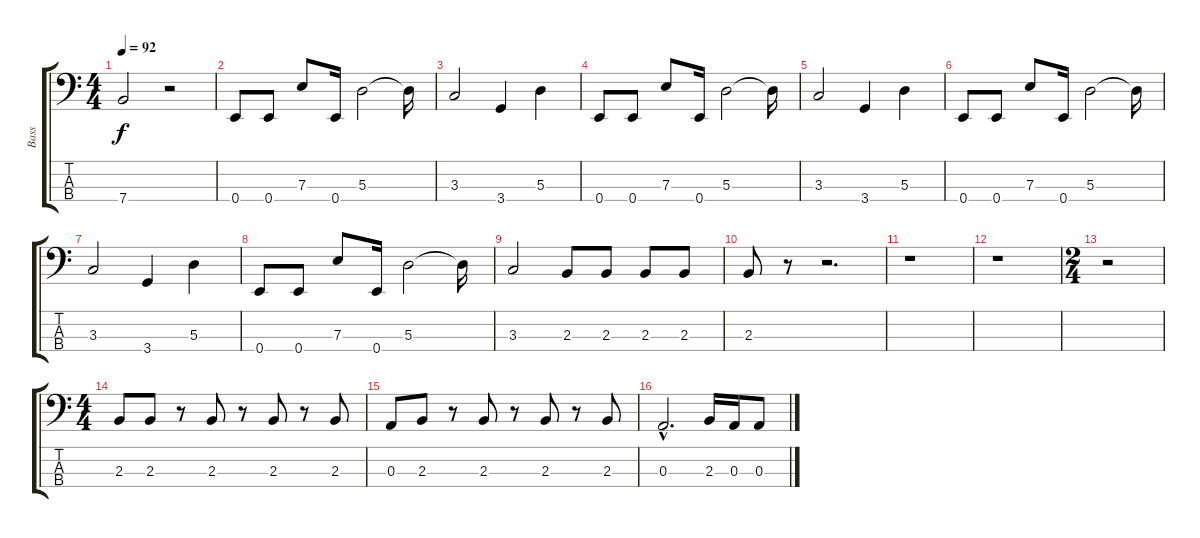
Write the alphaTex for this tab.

\track ("Bass" "Bass") {instrument electricbassfinger}
\staff {score tabs}
\tuning (G2 D2 A1 E1) {hide}
\ts (4 4)
\tempo 92
\clef f4
\ks c
7.4.2{dy f} r.2 |
0.4.8 0.4.8 7.3.8 0.4.16 5.3.2 5.3{t}.16 |
3.3.2 3.4.4 5.3.4 |
0.4.8 0.4.8 7.3.8 0.4.16 5.3.2 5.3{t}.16 |
3.3.2 3.4.4 5.3.4 |
0.4.8 0.4.8 7.3.8 0.4.16 5.3.2 5.3{t}.16 |
3.3.2 3.4.4 5.3.4 |
0.4.8 0.4.8 7.3.8 0.4.16 5.3.2 5.3{t}.16 |
3.3.2 2.3.8 2.3.8 2.3.8 2.3.8 |
2.3.8 r.8 r.2{d} |
r.1 |
r.1 |
\ts (2 4)
r.2 |
\ts (4 4)
2.3.8 2.3.8 r.8 2.3.8 r.8 2.3.8 r.8 2.3.8 |
0.3.8 2.3.8 r.8 2.3.8 r.8 2.3.8 r.8 2.3.8 |
0.3{hac}.2{d} 2.3.16 0.3.16 0.3.8
